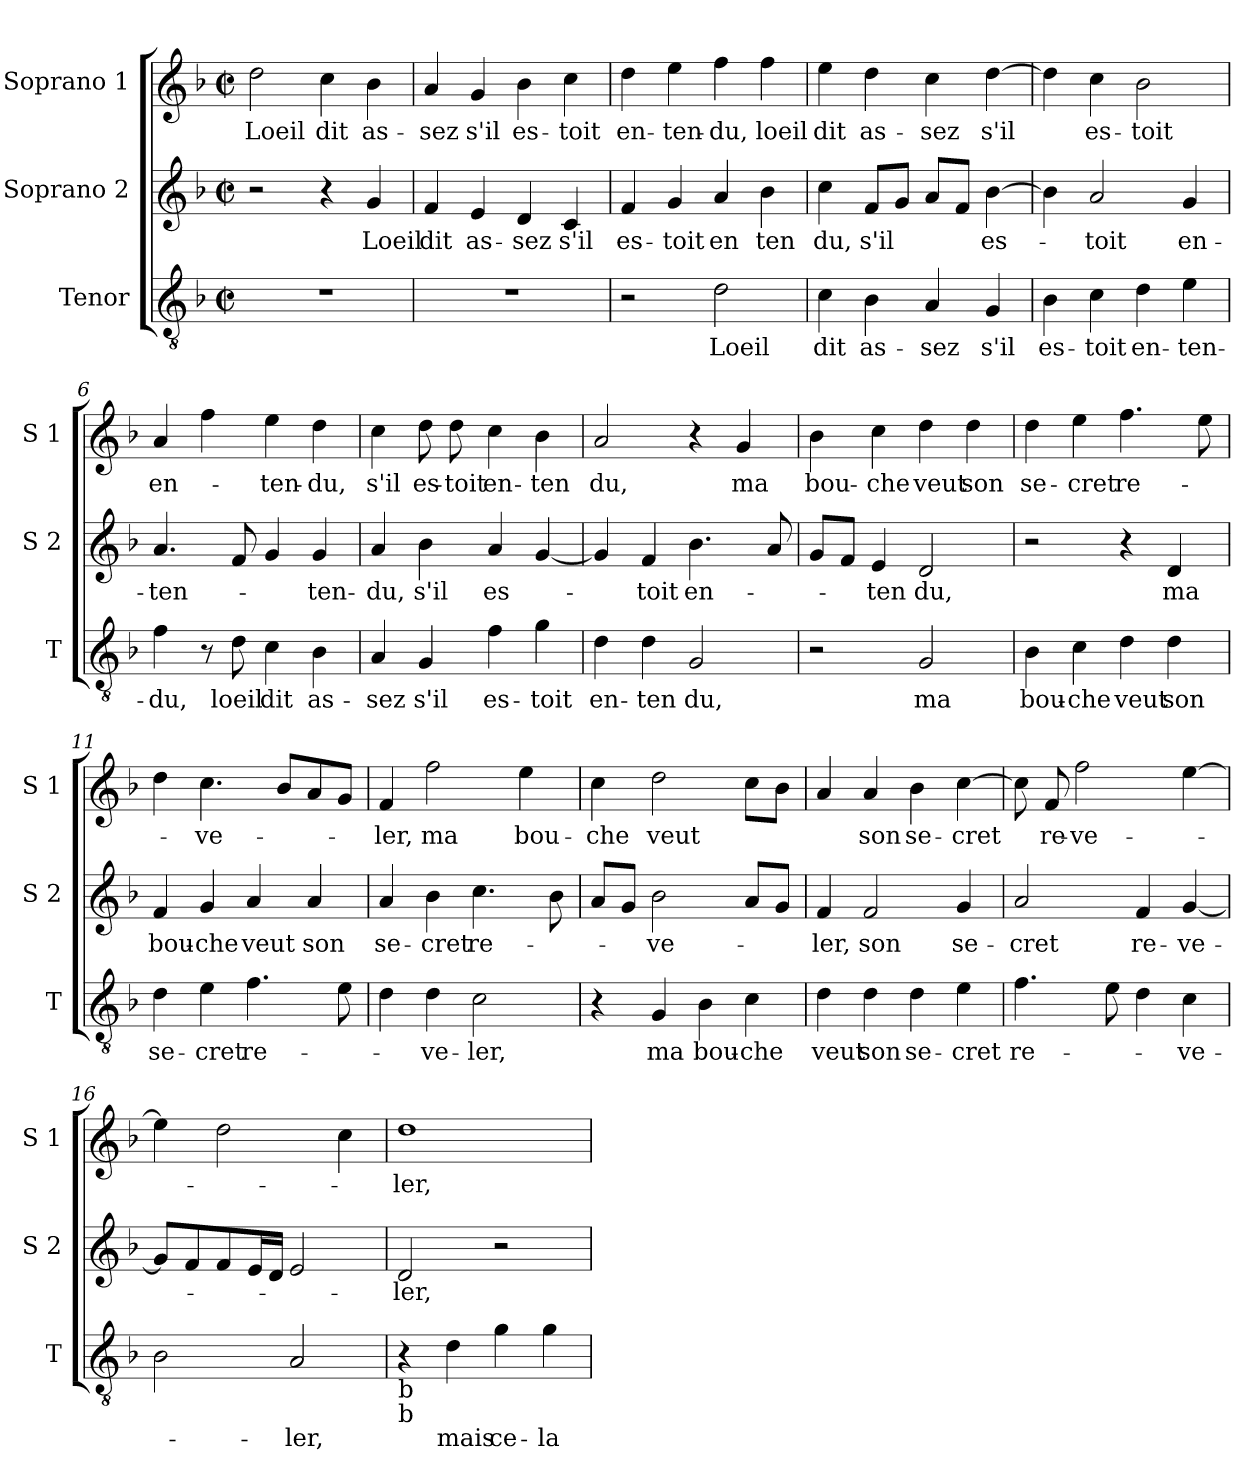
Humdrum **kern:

**kern	**text	**kern	**text	**kern	**text
*part3	*part3	*part2	*part2	*part1	*part1
*staff3	*staff3	*staff2	*staff2	*staff1	*staff1
*I"Tenor	*	*I"Soprano 2	*	*I"Soprano 1	*
*I'T	*	*I'S 2	*	*I'S 1	*
*clefGv2	*	*clefG2	*	*clefG2	*
*k[b-]	*	*k[b-]	*	*k[b-]	*
*F:	*	*F:	*	*F:	*
*M2/2	*	*M2/2	*	*M2/2	*
*met(c|)	*	*met(c|)	*	*met(c|)	*
=1	=1	=1	=1	=1	=1
!	!	!	!	!	!LO:LY:b
1r	.	2r	.	2dd\	Loeil
!	!	!	!	!	!LO:LY:b
.	.	4r	.	4cc\	dit
!	!	!	!LO:LY:b	!	!LO:LY:b
.	.	4g/	Loeil	4b-\	as-
=2	=2	=2	=2	=2	=2
!	!	!	!LO:LY:b	!	!LO:LY:b
1r	.	4f/	dit	4a/	-sez
!	!	!	!LO:LY:b	!	!LO:LY:b
.	.	4e/	as-	4g/	s'il
!	!	!	!LO:LY:b	!	!LO:LY:b
.	.	4d/	-sez	4b-\	es-
!	!	!	!LO:LY:b	!	!LO:LY:b
.	.	4c/	s'il	4cc\	-toit
=3	=3	=3	=3	=3	=3
!	!	!	!LO:LY:b	!	!LO:LY:b
2r	.	4f/	es-	4dd\	en-
!	!	!	!LO:LY:b	!	!LO:LY:b
.	.	4g/	-toit	4ee\	-ten-
!	!LO:LY:b	!	!LO:LY:b	!	!LO:LY:b
2d\	Loeil	4a/	en	4ff\	-du,
!	!	!	!LO:LY:b	!	!LO:LY:b
.	.	4b-\	ten	4ff\	loeil
=4	=4	=4	=4	=4	=4
!	!LO:LY:b	!	!LO:LY:b	!	!LO:LY:b
4c\	dit	4cc\	du,	4ee\	dit
!	!LO:LY:b	!	!LO:LY:b	!	!LO:LY:b
4B-\	as-	8f/L	s'il	4dd\	as-
.	.	8g/J	.	.	.
!	!LO:LY:b	!	!	!	!LO:LY:b
4A/	-sez	8a/L	.	4cc\	-sez
.	.	8f/J	.	.	.
!	!LO:LY:b	!	!LO:LY:b	!	!LO:LY:b
4G/	s'il	[4b-\	es-	[4dd\	s'il
=5	=5	=5	=5	=5	=5
!	!LO:LY:b	!	!	!	!
4B-\	es-	4b-\]	.	4dd\]	.
!	!LO:LY:b	!	!LO:LY:b	!	!LO:LY:b
4c\	-toit	2a/	-toit	4cc\	es-
!	!LO:LY:b	!	!	!	!LO:LY:b
4d\	en-	.	.	2b-\	-toit
!	!LO:LY:b	!	!LO:LY:b	!	!
4e\	-ten-	4g/	en-	.	.
!!LO:LB:g=z
=6	=6	=6	=6	=6	=6
!	!LO:LY:b	!	!LO:LY:b	!	!LO:LY:b
4f\	-du,	4.a/	-ten-	4a/	en-
8r	.	.	.	4ff\	.
!	!LO:LY:b	!	!	!	!
8d\	loeil	8f/	.	.	.
!	!LO:LY:b	!	!	!	!LO:LY:b
4c\	dit	4g/	.	4ee\	-ten-
!	!LO:LY:b	!	!LO:LY:b	!	!LO:LY:b
4B-\	as-	4g/	-ten-	4dd\	-du,
=7	=7	=7	=7	=7	=7
!	!LO:LY:b	!	!LO:LY:b	!	!LO:LY:b
4A/	-sez	4a/	-du,	4cc\	s'il
!	!LO:LY:b	!	!LO:LY:b	!	!LO:LY:b
4G/	s'il	4b-\	s'il	8dd\	es-
!	!	!	!	!	!LO:LY:b
.	.	.	.	8dd\	-toit
!	!LO:LY:b	!	!LO:LY:b	!	!LO:LY:b
4f\	es-	4a/	es-	4cc\	en-
!	!LO:LY:b	!	!	!	!LO:LY:b
4g\	-toit	[4g/	.	4b-\	-ten
=8	=8	=8	=8	=8	=8
!	!LO:LY:b	!	!	!	!LO:LY:b
4d\	en-	4g/]	.	2a/	du,
!	!LO:LY:b	!	!LO:LY:b	!	!
4d\	-ten	4f/	-toit	.	.
!	!LO:LY:b	!	!LO:LY:b	!	!
2G/	du,	4.b-\	en-	4r	.
!	!	!	!	!	!LO:LY:b
.	.	.	.	4g/	ma
.	.	8a/	.	.	.
=9	=9	=9	=9	=9	=9
!	!	!	!	!	!LO:LY:b
2r	.	8g/L	.	4b-\	bou-
.	.	8f/J	.	.	.
!	!	!	!LO:LY:b	!	!LO:LY:b
.	.	4e/	-ten	4cc\	-che
!	!LO:LY:b	!	!LO:LY:b	!	!LO:LY:b
2G/	ma	2d/	du,	4dd\	veut
!	!	!	!	!	!LO:LY:b
.	.	.	.	4dd\	son
=10	=10	=10	=10	=10	=10
!	!LO:LY:b	!	!	!	!LO:LY:b
4B-\	bou-	2r	.	4dd\	se-
!	!LO:LY:b	!	!	!	!LO:LY:b
4c\	-che	.	.	4ee\	-cret
!	!LO:LY:b	!	!	!	!LO:LY:b
4d\	veut	4r	.	4.ff\	re-
!	!LO:LY:b	!	!LO:LY:b	!	!
4d\	son	4d/	ma	.	.
.	.	.	.	8ee\	.
!!LO:LB:g=z
=11	=11	=11	=11	=11	=11
!	!LO:LY:b	!	!LO:LY:b	!	!
4d\	se-	4f/	bou-	4dd\	.
!	!LO:LY:b	!	!LO:LY:b	!	!LO:LY:b
4e\	-cret	4g/	-che	4.cc\	-ve-
!	!LO:LY:b	!	!LO:LY:b	!	!
4.f\	re-	4a/	veut	.	.
.	.	.	.	8b-/L	.
!	!	!	!LO:LY:b	!	!
.	.	4a/	son	8a/	.
8e\	.	.	.	8g/J	.
=12	=12	=12	=12	=12	=12
!	!	!	!LO:LY:b	!	!LO:LY:b
4d\	.	4a/	se-	4f/	-ler,
!	!LO:LY:b	!	!LO:LY:b	!	!LO:LY:b
4d\	-ve-	4b-\	-cret	2ff\	ma
!	!LO:LY:b	!	!LO:LY:b	!	!
2c\	-ler,	4.cc\	re-	.	.
!	!	!	!	!	!LO:LY:b
.	.	.	.	4ee\	bou-
.	.	8b-\	.	.	.
=13	=13	=13	=13	=13	=13
!	!	!	!	!	!LO:LY:b
4r	.	8a/L	.	4cc\	-che
.	.	8g/J	.	.	.
!	!LO:LY:b	!	!LO:LY:b	!	!LO:LY:b
4G/	ma	2b-\	-ve-	2dd\	veut
!	!LO:LY:b	!	!	!	!
4B-\	bou-	.	.	.	.
!	!LO:LY:b	!	!	!	!
4c\	-che	8a/L	.	8cc\L	.
.	.	8g/J	.	8b-\J	.
=14	=14	=14	=14	=14	=14
!	!LO:LY:b	!	!LO:LY:b	!	!
4d\	veut	4f/	-ler,	4a/	.
!	!LO:LY:b	!	!LO:LY:b	!	!LO:LY:b
4d\	son	2f/	son	4a/	son
!	!LO:LY:b	!	!	!	!LO:LY:b
4d\	se-	.	.	4b-\	se-
!	!LO:LY:b	!	!LO:LY:b	!	!LO:LY:b
4e\	-cret	4g/	se-	[4cc\	-cret
=15	=15	=15	=15	=15	=15
!	!LO:LY:b	!	!LO:LY:b	!	!
4.f\	re-	2a/	-cret	8cc\]	.
!	!	!	!	!	!LO:LY:b
.	.	.	.	8f/	re-
!	!	!	!	!	!LO:LY:b
.	.	.	.	2ff\	-ve-
8e\	.	.	.	.	.
!	!	!	!LO:LY:b	!	!
4d\	.	4f/	re-	.	.
!	!LO:LY:b	!	!LO:LY:b	!	!
4c\	-ve-	[4g/	-ve-	[4ee\	.
!!LO:PB:g=z
=16	=16	=16	=16	=16	=16
2B-\	.	8g/L]	.	4ee\]	.
.	.	8f/	.	.	.
.	.	8f/	.	2dd\	.
.	.	16e/L	.	.	.
.	.	16d/JJ	.	.	.
!	!LO:LY:b	!	!	!	!
2A/	-ler,	2e/	.	.	.
.	.	.	.	4cc\	.
=17	=17	=17	=17	=17	=17
!LO:TX:b:t=b	!	!	!	!	!
!LO:TX:b:t=b	!	!	!	!	!
!	!	!	!LO:LY:b	!	!LO:LY:b
4r	.	2d/	-ler,	1dd	-ler,
!	!LO:LY:b	!	!	!	!
4d\	mais	.	.	.	.
!	!LO:LY:b	!	!	!	!
4g\	ce-	2r	.	.	.
!	!LO:LY:b	!	!	!	!
4g\	-la	.	.	.	.
=	=	=	=	=	=
*-	*-	*-	*-	*-	*-
